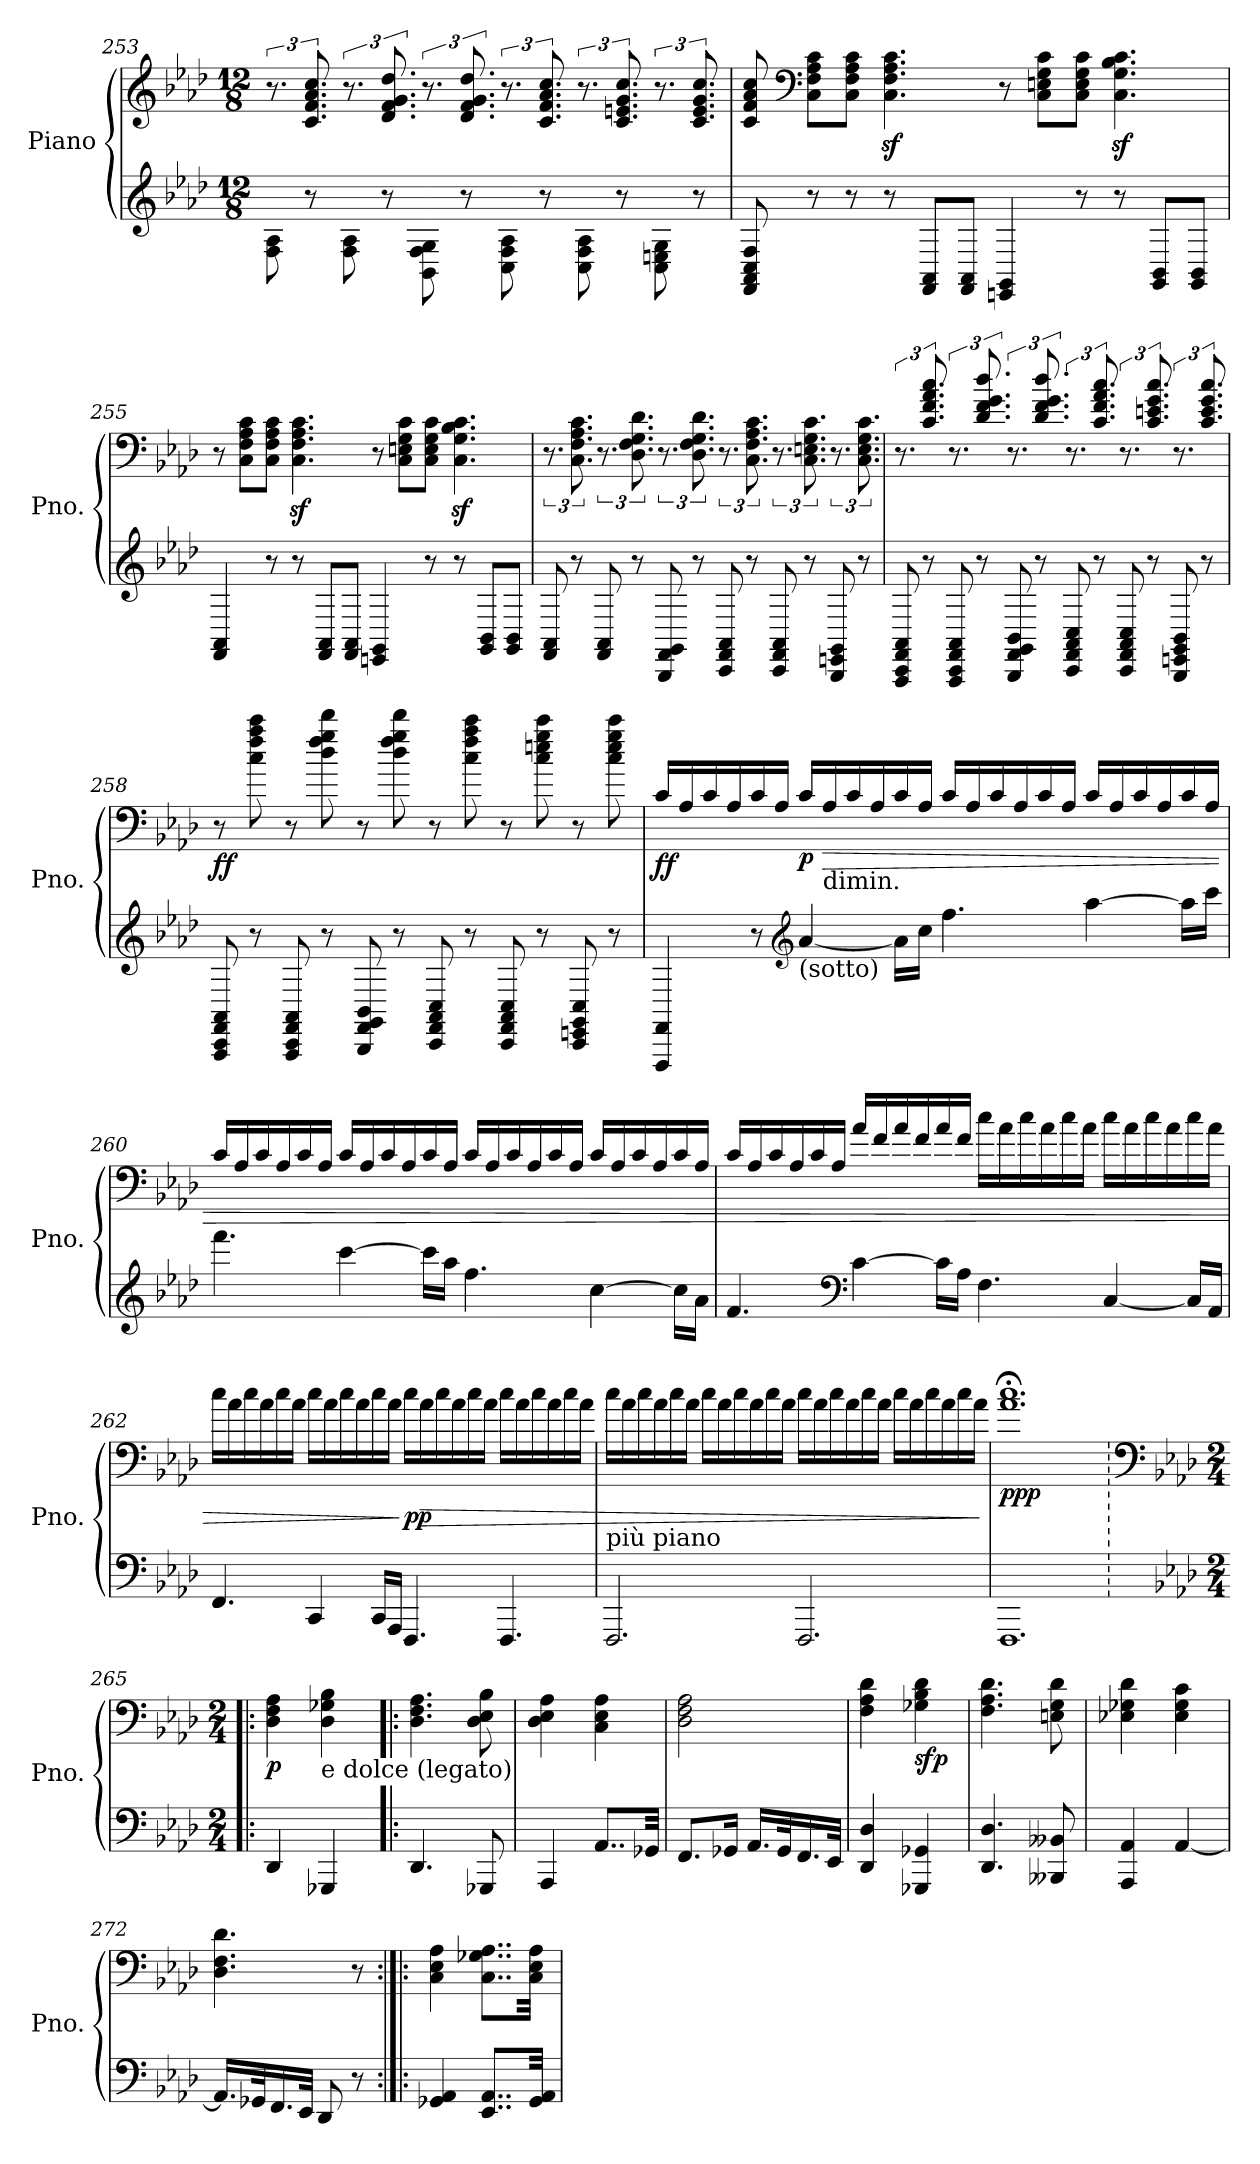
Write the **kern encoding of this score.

**kern	**kern	**dynam
*part1	*part1	*part1
*staff2	*staff1	*staff1/2
*I"Piano	*	*
*I'Pno.	*	*
!!LO:LB:g=z
*clefG2	*clefG2	*
*k[b-e-a-d-]	*k[b-e-a-d-]	*
*M12/8	*M12/8	*
=253	=253	=253
8F\ 8A-\	12.r	.
8r	12.c/ 12.f/ 12.a-/ 12.cc/	.
8F\ 8A-\	12.r	.
8r	12.d-/ 12.f/ 12.g/ 12.dd-/	.
8BB-\ 8F\ 8G\	12.r	.
8r	12.d-/ 12.f/ 12.g/ 12.dd-/	.
8C\ 8F\ 8A-\	12.r	.
8r	12.c/ 12.f/ 12.a-/ 12.cc/	.
8C\ 8F\ 8A-\	12.r	.
8r	12.c/ 12.en/ 12.g/ 12.cc/	.
8C\ 8En\ 8G\	12.r	.
8r	12.c/ 12.e/ 12.g/ 12.cc/	.
=254	=254	=254
8FF/ 8AA-/ 8C/ 8F/	8c/ 8f/ 8a-/ 8cc/	.
*	*clefF4	*
8r	8C\ 8F\ 8A-\ 8c\L	.
8r	8C\ 8F\ 8A-\ 8c\J	.
8r	4.C\z< 4.F\z< 4.A-\z< 4.c\z<	.
8FF/ 8AA-/L	.	.
8FF/ 8AA-/J	.	.
4EEn/ 4GG/	8r	.
.	8C\ 8En\ 8G\ 8c\L	.
8r	8C\ 8E\ 8G\ 8c\J	.
8r	4.C\z< 4.G\z< 4.B-\z< 4.c\z<	.
8GG/ 8BB-/L	.	.
8GG/ 8BB-/J	.	.
!!LO:PB:g=z
=255	=255	=255
4FF/ 4AA-/	8r	.
.	8C\ 8F\ 8A-\ 8c\L	.
8r	8C\ 8F\ 8A-\ 8c\J	.
8r	4.C\z< 4.F\z< 4.A-\z< 4.c\z<	.
8FF/ 8AA-/L	.	.
8FF/ 8AA-/J	.	.
4EEn/ 4GG/	8r	.
.	8C\ 8En\ 8G\ 8c\L	.
8r	8C\ 8E\ 8G\ 8c\J	.
8r	4.C\z< 4.G\z< 4.B-\z< 4.c\z<	.
8GG/ 8BB-/L	.	.
8GG/ 8BB-/J	.	.
=256	=256	=256
8FF/ 8AA-/	12.r	.
8r	12.C\ 12.F\ 12.A-\ 12.c\	.
8FF/ 8AA-/	12.r	.
8r	12.D-\ 12.F\ 12.G\ 12.d-\	.
8BBB-/ 8FF/ 8GG/	12.r	.
8r	12.D-\ 12.F\ 12.G\ 12.d-\	.
8CC/ 8FF/ 8AA-/	12.r	.
8r	12.C\ 12.F\ 12.A-\ 12.c\	.
8CC/ 8FF/ 8AA-/	12.r	.
8r	12.C\ 12.En\ 12.G\ 12.c\	.
8BBB-/ 8EEn/ 8GG/	12.r	.
8r	12.C\ 12.E\ 12.G\ 12.c\	.
!!LO:LB:g=z
=257	=257	=257
8AAA-/ 8CC/ 8FF/ 8AA-/	12.r	.
8r	12.c/ 12.f/ 12.a-/ 12.cc/	.
8AAA-/ 8CC/ 8FF/ 8AA-/	12.r	.
8r	12.d-/ 12.f/ 12.g/ 12.dd-/	.
8BBB-/ 8FF/ 8GG/ 8BB-/	12.r	.
8r	12.d-/ 12.f/ 12.g/ 12.dd-/	.
8CC/ 8FF/ 8AA-/ 8C/	12.r	.
8r	12.c/ 12.f/ 12.a-/ 12.cc/	.
8CC/ 8FF/ 8AA-/ 8C/	12.r	.
8r	12.c/ 12.en/ 12.g/ 12.cc/	.
8BBB-/ 8EEn/ 8GG/ 8BB-/	12.r	.
8r	12.c/ 12.e/ 12.g/ 12.cc/	.
=258	=258	=258
!	!	!LO:DY:b
8AAA-/ 8CC/ 8FF/ 8AA-/	8r	ff
8r	8cc\ 8ff\ 8aa-\ 8ccc\	.
8AAA-/ 8CC/ 8FF/ 8AA-/	8r	.
8r	8dd-\ 8ff\ 8gg\ 8ddd-\	.
8BBB-/ 8FF/ 8GG/ 8BB-/	8r	.
8r	8dd-\ 8ff\ 8gg\ 8ddd-\	.
8CC/ 8FF/ 8AA-/ 8C/	8r	.
8r	8cc\ 8ff\ 8aa-\ 8ccc\	.
8CC/ 8FF/ 8AA-/ 8C/	8r	.
8r	8cc\ 8een\ 8gg\ 8ccc\	.
8CC/ 8EEn/ 8GG/ 8C/	8r	.
8r	8cc\ 8ee\ 8gg\ 8ccc\	.
!!LO:LB:g=z
=259	=259	=259
!	!	!LO:DY:b
4FFF/ 4FF/	16c/LL	ff
.	16A-/	.
.	16c/	.
.	16A-/	.
8r	16c/	.
.	16A-/JJ	.
*clefG2	*	*
!LO:TX:b:t=(sotto)	!	!
!	!	!LO:DY:b
[4a-/	16c/LL	p
!	!LO:TX:b:t=dimin.	!
!	!	!LO:HP:b
.	16A-/	>
.	16c/	.
.	16A-/	.
16a-\LL]	16c/	.
16cc\JJ	16A-/JJ	.
4.ff\	16c/LL	.
.	16A-/	.
.	16c/	.
.	16A-/	.
.	16c/	.
.	16A-/JJ	.
[4aa-\	16c/LL	.
.	16A-/	.
.	16c/	.
.	16A-/	.
16aa-\LL]	16c/	.
16ccc\JJ	16A-/JJ	.
!!LO:LB:g=z
=260	=260	=260
4.fff\	16c/LL	.
.	16A-/	.
.	16c/	.
.	16A-/	.
.	16c/	.
.	16A-/JJ	.
[4ccc\	16c/LL	.
.	16A-/	.
.	16c/	.
.	16A-/	.
16ccc\LL]	16c/	.
16aa-\JJ	16A-/JJ	.
4.ff\	16c/LL	.
.	16A-/	.
.	16c/	.
.	16A-/	.
.	16c/	.
.	16A-/JJ	.
[4cc\	16c/LL	.
.	16A-/	.
.	16c/	.
.	16A-/	.
16cc\LL]	16c/	.
16a-\JJ	16A-/JJ	.
!!LO:LB:g=z
=261	=261	=261
4.f/	16c/LL	.
.	16A-/	.
.	16c/	.
.	16A-/	.
.	16c/	.
.	16A-/JJ	.
*clefF4	*	*
[4c\	16a-/LL	.
.	16f/	.
.	16a-/	.
.	16f/	.
16c\LL]	16a-/	.
16A-\JJ	16f/JJ	.
4.F\	16cc\LL	.
.	16a-\	.
.	16cc\	.
.	16a-\	.
.	16cc\	.
.	16a-\JJ	.
[4C/	16cc\LL	.
.	16a-\	.
.	16cc\	.
.	16a-\	.
16C/LL]	16cc\	.
16AA-/JJ	16a-\JJ	.
!!LO:LB:g=z
=262	=262	=262
4.FF/	16cc\LL	.
.	16a-\	.
.	16cc\	.
.	16a-\	.
.	16cc\	.
.	16a-\JJ	.
4CC/	16cc\LL	.
.	16a-\	.
.	16cc\	.
.	16a-\	.
16CC/LL	16cc\	.
16AAA-/JJ	16a-\JJ	.
!	!	!LO:DY:n=1:b
4.FFF/	16cc\LL	] pp
!	!	!LO:HP:b
.	16a-\	>
.	16cc\	.
.	16a-\	.
.	16cc\	.
.	16a-\JJ	.
4.FFF/	16cc\LL	.
.	16a-\	.
.	16cc\	.
.	16a-\	.
.	16cc\	.
.	16a-\JJ	.
!!LO:PB:g=z
=263	=263	=263
!	!LO:TX:b:t=più piano	!
2.FFF/	16cc\LL	.
.	16a-\	.
.	16cc\	.
.	16a-\	.
.	16cc\	.
.	16a-\JJ	.
.	16cc\LL	.
.	16a-\	.
.	16cc\	.
.	16a-\	.
.	16cc\	.
.	16a-\JJ	.
2.FFF/	16cc\LL	.
.	16a-\	.
.	16cc\	.
.	16a-\	.
.	16cc\	.
.	16a-\JJ	.
.	16cc\LL	.
.	16a-\	.
.	16cc\	.
.	16a-\	.
.	16cc\	.
.	16a-\JJ	.
.	.	]
=264	=264	=264
*	*MM80	*
!	!	!LO:DY:b
1.FFF	1.a-;< 1.cc;<	ppp
!!LO:PB:g=z
=265|!:	=265|!:	=265|!:
*	*clefF4	*
*k[b-e-a-d-]	*k[b-e-a-d-]	*
*M2/4	*M2/4	*
*	*MM50	*
!	!	!LO:DY:b
4DD-/	4D-\ 4F\ 4A-\	p
!	!LO:TX:b:t=e dolce (legato)	!
4GGG-X/	4D-\ 4G-X\ 4B-\	.
=266	=266	=266
4.DD-/	4.D-\ 4.F\ 4.A-\	.
8GGG-X/	8D-\ 8E-\ 8B-\	.
=267	=267	=267
4AAA-/	4D-\ 4E-\ 4A-\	.
8..AA-/L	4C\ 4E-\ 4A-\	.
32GG-X/Jkk	.	.
=268	=268	=268
8.FF/L	2D-\ 2F\ 2A-\	.
16GG-X/Jk	.	.
16.AA-/LL	.	.
32GG-/K	.	.
16.FF/	.	.
32EE-/JJk	.	.
=269	=269	=269
4DD-/ 4D-/	4F\ 4A-\ 4d-\	.
!	!	!LO:DY:b
4GGG-X/ 4GG-X/	4G-X\ 4B-\ 4d-\	sfp
=270	=270	=270
4.DD-/ 4.D-/	4.F\ 4.A-\ 4.d-\	.
8BBB--X/ 8BB--X/	8En\ 8G\ 8d-\	.
=271	=271	=271
4AAA-/ 4AA-/	4E-X\ 4G-X\ 4d-\	.
[4AA-/	4E-\ 4G-\ 4c\	.
!!LO:LB:g=z
=272	=272	=272
16.AA-/LL]	4.D-\ 4.F\ 4.d-\	.
32GG-X/K	.	.
16.FF/	.	.
32EE-/JJk	.	.
8DD-/	.	.
8r	8r	.
=273:|!|:	=273:|!|:	=273:|!|:
4GG-X/ 4AA-/	4C\ 4E-\ 4A-\	.
8..EE-/ 8..AA-/L	8..C\ 8..G-X\ 8..A-\L	.
32GG-/ 32AA-/Jkk	32C\ 32E-\ 32A-\Jkk	.
=	=	=
*-	*-	*-
